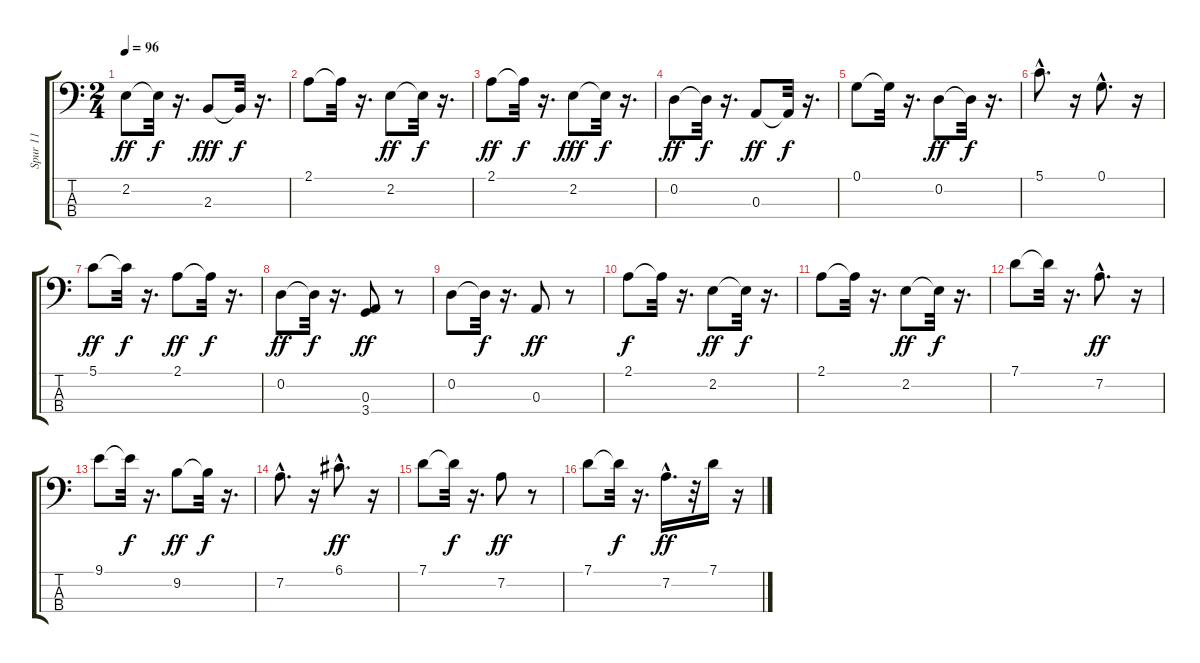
\track ("Spur 11" "Spur 11") {instrument acousticbass}
\staff {score tabs}
\tuning (G2 D2 A1 E1) {hide}
\ts (2 4)
\tempo 96
\clef f4
\ks c
2.2.8{dy ff} 2.2{t}.32{dy f} r.16{d} 2.3.8{dy fff} 2.3{t}.32{dy f} r.16{d} |
2.1.8 2.1{t}.32 r.16{d} 2.2.8{dy ff} 2.2{t}.32{dy f} r.16{d} |
2.1.8{dy ff} 2.1{t}.32{dy f} r.16{d} 2.2.8{dy fff} 2.2{t}.32{dy f} r.16{d} |
0.2.8{dy ff} 0.2{t}.32{dy f} r.16{d} 0.3.8{dy ff} 0.3{t}.32{dy f} r.16{d} |
0.1.8 0.1{t}.32 r.16{d} 0.2.8{dy ff} 0.2{t}.32{dy f} r.16{d} |
5.1{hac}.8{d instrument acousticbass} r.16 0.1{hac}.8{d} r.16 |
5.1.8{dy ff} 5.1{t}.32{dy f} r.16{d} 2.1.8{dy ff} 2.1{t}.32{dy f} r.16{d} |
0.2.8{dy ff} 0.2{t}.32{dy f} r.16{d} (0.3 3.4).8{dy ff} r.8 |
0.2.8 0.2{t}.32{dy f} r.16{d} 0.3.8{dy ff} r.8 |
2.1.8{dy f} 2.1{t}.32 r.16{d} 2.2.8{dy ff} 2.2{t}.32{dy f} r.16{d} |
2.1.8 2.1{t}.32 r.16{d} 2.2.8{dy ff} 2.2{t}.32{dy f} r.16{d} |
7.1.8{instrument acousticbass} 7.1{t}.32 r.16{d} 7.2{hac}.8{d dy ff} r.16 |
9.1.8 9.1{t}.32{dy f} r.16{d} 9.2.8{dy ff} 9.2{t}.32{dy f} r.16{d} |
7.2{hac}.8{d instrument acousticbass} r.16 6.1{hac}.8{d dy ff} r.16 |
7.1.8 7.1{t}.32{dy f} r.16{d} 7.2.8{dy ff} r.8 |
7.1.8 7.1{t}.32{dy f} r.16{d} 7.2{hac}.16{d dy ff} r.32 7.1.16 r.16
